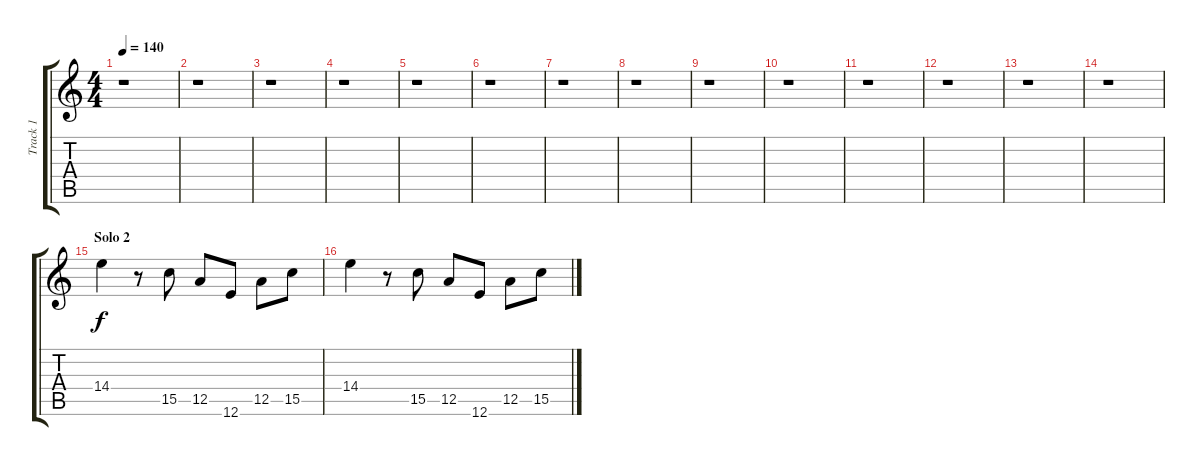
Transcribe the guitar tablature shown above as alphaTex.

\track ("Track 1" "Track 1") {instrument distortionguitar}
\staff {score tabs}
\tuning (E4 B3 G3 D3 A2 E2) {hide}
\ts (4 4)
\tempo 140
\clef g2
\ks c
r.1{dy f} |
r.1 |
r.1 |
r.1 |
r.1 |
r.1 |
r.1 |
r.1 |
r.1 |
r.1 |
r.1 |
r.1 |
r.1 |
r.1 |
\section ("" "Solo 2")
14.4.4 r.8 15.5.8 12.5.8 12.6.8 12.5.8 15.5.8 |
14.4.4 r.8 15.5.8 12.5.8 12.6.8 12.5.8 15.5.8
